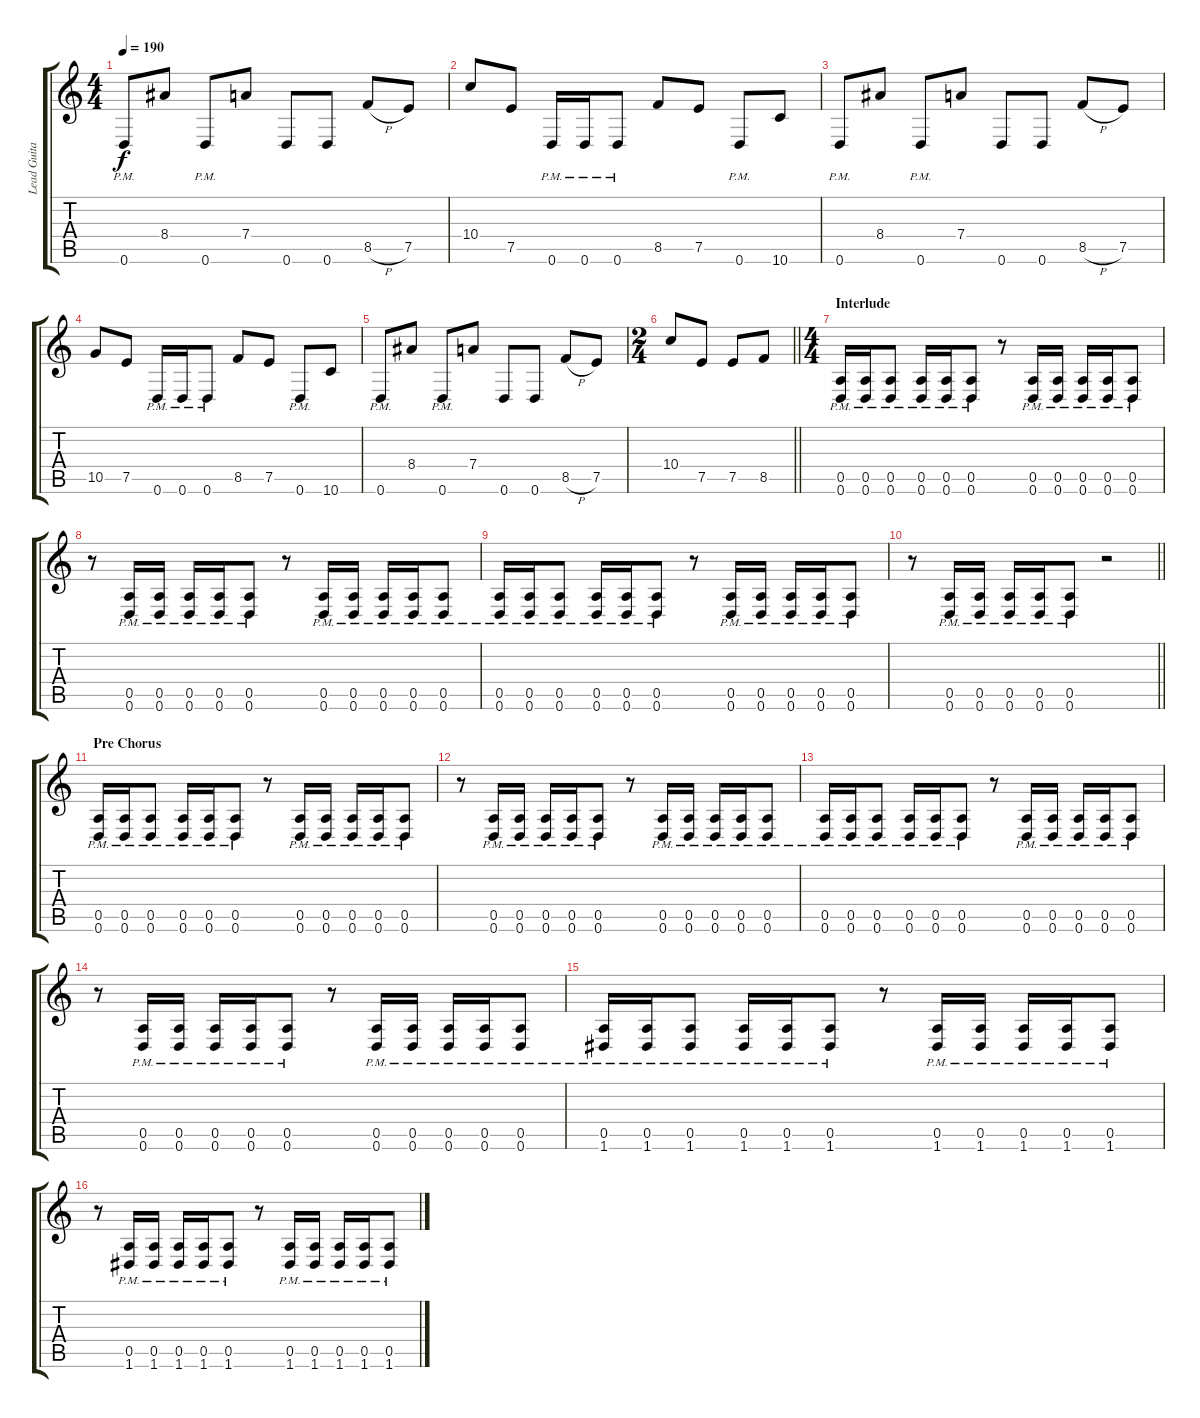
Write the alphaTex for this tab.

\track ("Lead Guitar" "Lead Guita") {instrument distortionguitar}
\staff {score tabs}
\tuning (E4 B3 G3 D3 A2 D2) {hide}
\ts (4 4)
\tempo 190
\clef g2
\ks c
0.6{pm}.8{dy f} 8.4.8 0.6{pm}.8 7.4.8 0.6.8 0.6.8 8.5{h}.8 7.5.8 |
10.4.8 7.5.8 0.6{pm}.16 0.6{pm}.16 0.6{pm}.8 8.5.8 7.5.8 0.6{pm}.8 10.6.8 |
0.6{pm}.8 8.4.8 0.6{pm}.8 7.4.8 0.6.8 0.6.8 8.5{h}.8 7.5.8 |
10.5.8 7.5.8 0.6{pm}.16 0.6{pm}.16 0.6{pm}.8 8.5.8 7.5.8 0.6{pm}.8 10.6.8 |
0.6{pm}.8 8.4.8 0.6{pm}.8 7.4.8 0.6.8 0.6.8 8.5{h}.8 7.5.8 |
\ts (2 4)
\barLineRight lightlight
10.4.8 7.5.8 7.5.8 8.5.8 |
\ts (4 4)
\section ("" "Interlude")
(0.5{pm} 0.6{pm}).16 (0.5{pm} 0.6{pm}).16 (0.5{pm} 0.6{pm}).8 (0.5{pm} 0.6{pm}).16 (0.5{pm} 0.6{pm}).16 (0.5{pm} 0.6{pm}).8 r.8 (0.5{pm} 0.6{pm}).16 (0.5{pm} 0.6{pm}).16 (0.5{pm} 0.6{pm}).16 (0.5{pm} 0.6{pm}).16 (0.5{pm} 0.6{pm}).8 |
r.8 (0.5{pm} 0.6{pm}).16 (0.5{pm} 0.6{pm}).16 (0.5{pm} 0.6{pm}).16 (0.5{pm} 0.6{pm}).16 (0.5{pm} 0.6{pm}).8 r.8 (0.5{pm} 0.6{pm}).16 (0.5{pm} 0.6{pm}).16 (0.5{pm} 0.6{pm}).16 (0.5{pm} 0.6{pm}).16 (0.5{pm} 0.6{pm}).8 |
(0.5{pm} 0.6{pm}).16 (0.5{pm} 0.6{pm}).16 (0.5{pm} 0.6{pm}).8 (0.5{pm} 0.6{pm}).16 (0.5{pm} 0.6{pm}).16 (0.5{pm} 0.6{pm}).8 r.8 (0.5{pm} 0.6{pm}).16 (0.5{pm} 0.6{pm}).16 (0.5{pm} 0.6{pm}).16 (0.5{pm} 0.6{pm}).16 (0.5{pm} 0.6{pm}).8 |
\barLineRight lightlight
r.8 (0.5{pm} 0.6{pm}).16 (0.5{pm} 0.6{pm}).16 (0.5{pm} 0.6{pm}).16 (0.5{pm} 0.6{pm}).16 (0.5{pm} 0.6{pm}).8 r.2 |
\section ("" "Pre Chorus")
(0.5{pm} 0.6{pm}).16 (0.5{pm} 0.6{pm}).16 (0.5{pm} 0.6{pm}).8 (0.5{pm} 0.6{pm}).16 (0.5{pm} 0.6{pm}).16 (0.5{pm} 0.6{pm}).8 r.8 (0.5{pm} 0.6{pm}).16 (0.5{pm} 0.6{pm}).16 (0.5{pm} 0.6{pm}).16 (0.5{pm} 0.6{pm}).16 (0.5{pm} 0.6{pm}).8 |
r.8 (0.5{pm} 0.6{pm}).16 (0.5{pm} 0.6{pm}).16 (0.5{pm} 0.6{pm}).16 (0.5{pm} 0.6{pm}).16 (0.5{pm} 0.6{pm}).8 r.8 (0.5{pm} 0.6{pm}).16 (0.5{pm} 0.6{pm}).16 (0.5{pm} 0.6{pm}).16 (0.5{pm} 0.6{pm}).16 (0.5{pm} 0.6{pm}).8 |
(0.5{pm} 0.6{pm}).16 (0.5{pm} 0.6{pm}).16 (0.5{pm} 0.6{pm}).8 (0.5{pm} 0.6{pm}).16 (0.5{pm} 0.6{pm}).16 (0.5{pm} 0.6{pm}).8 r.8 (0.5{pm} 0.6{pm}).16 (0.5{pm} 0.6{pm}).16 (0.5{pm} 0.6{pm}).16 (0.5{pm} 0.6{pm}).16 (0.5{pm} 0.6{pm}).8 |
r.8 (0.5{pm} 0.6{pm}).16 (0.5{pm} 0.6{pm}).16 (0.5{pm} 0.6{pm}).16 (0.5{pm} 0.6{pm}).16 (0.5{pm} 0.6{pm}).8 r.8 (0.5{pm} 0.6{pm}).16 (0.5{pm} 0.6{pm}).16 (0.5{pm} 0.6{pm}).16 (0.5{pm} 0.6{pm}).16 (0.5{pm} 0.6{pm}).8 |
(0.5{pm} 1.6{pm}).16 (0.5{pm} 1.6{pm}).16 (0.5{pm} 1.6{pm}).8 (0.5{pm} 1.6{pm}).16 (0.5{pm} 1.6{pm}).16 (0.5{pm} 1.6{pm}).8 r.8 (0.5{pm} 1.6{pm}).16 (0.5{pm} 1.6{pm}).16 (0.5{pm} 1.6{pm}).16 (0.5{pm} 1.6{pm}).16 (0.5{pm} 1.6{pm}).8 |
r.8 (0.5{pm} 1.6{pm}).16 (0.5{pm} 1.6{pm}).16 (0.5{pm} 1.6{pm}).16 (0.5{pm} 1.6{pm}).16 (0.5{pm} 1.6{pm}).8 r.8 (0.5{pm} 1.6{pm}).16 (0.5{pm} 1.6{pm}).16 (0.5{pm} 1.6{pm}).16 (0.5{pm} 1.6{pm}).16 (0.5{pm} 1.6{pm}).8
